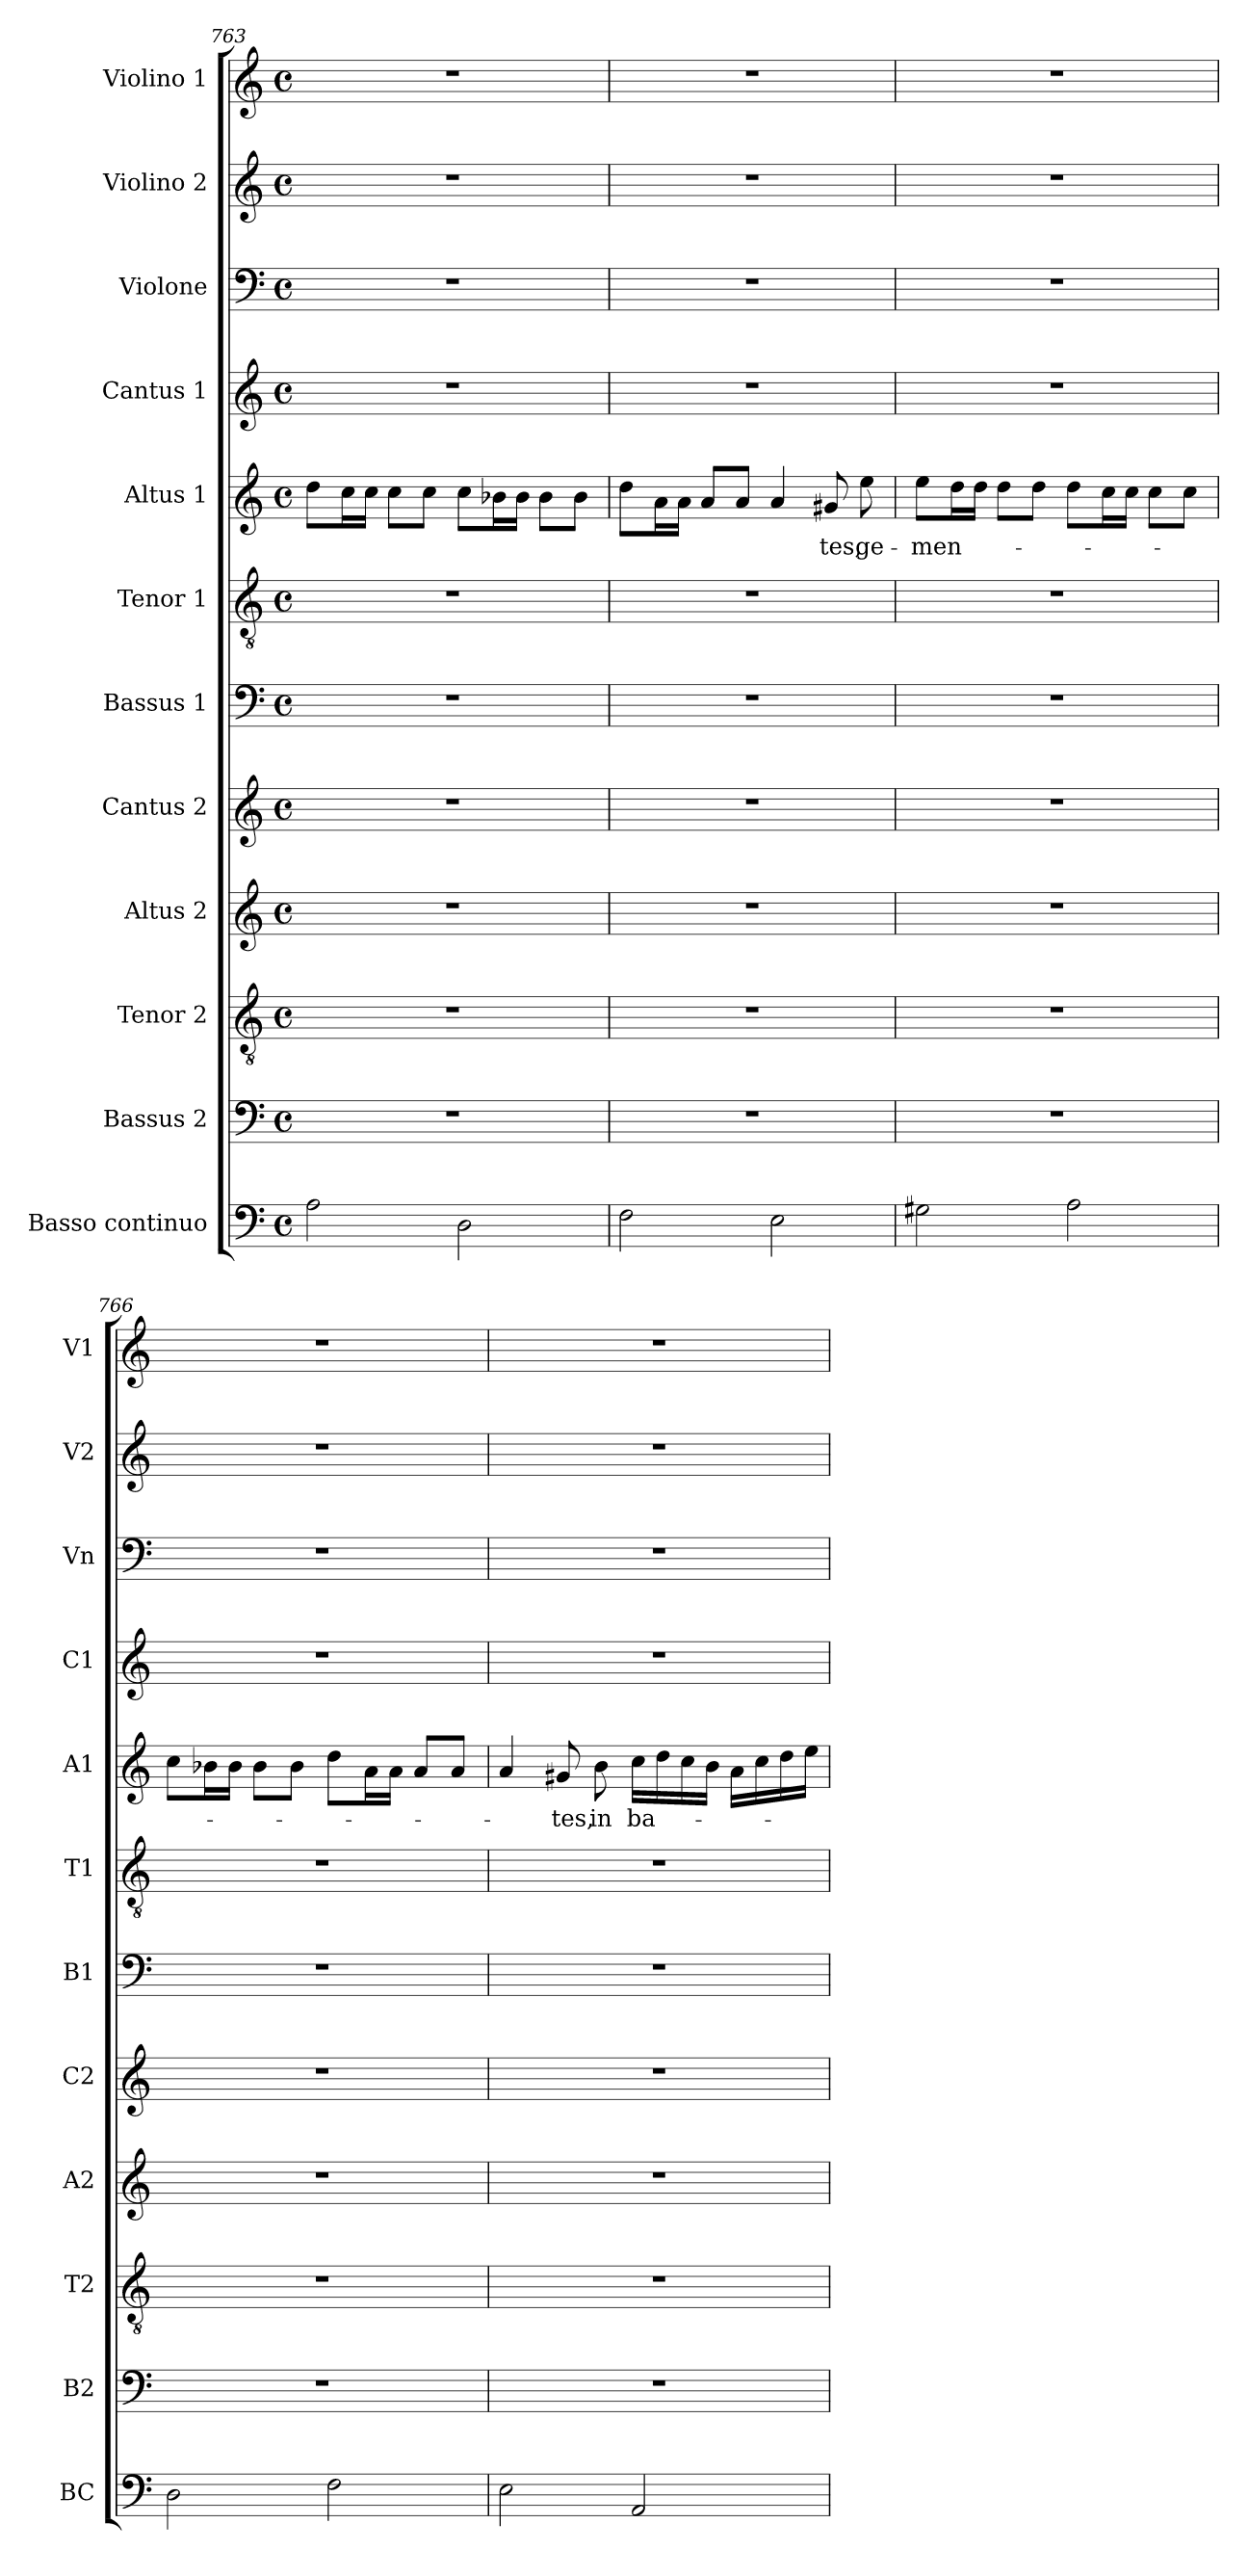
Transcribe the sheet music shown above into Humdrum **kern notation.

**kern	**kern	**kern	**kern	**kern	**kern	**kern	**kern	**text	**kern	**kern	**kern	**kern
*part12	*part11	*part10	*part9	*part8	*part7	*part6	*part5	*part5	*part4	*part3	*part2	*part1
*staff12	*staff11	*staff10	*staff9	*staff8	*staff7	*staff6	*staff5	*staff5	*staff4	*staff3	*staff2	*staff1
*I"Basso continuo	*I"Bassus 2	*I"Tenor 2	*I"Altus 2	*I"Cantus 2	*I"Bassus 1	*I"Tenor 1	*I"Altus 1	*	*I"Cantus 1	*I"Violone	*I"Violino 2	*I"Violino 1
*I'BC	*I'B2	*I'T2	*I'A2	*I'C2	*I'B1	*I'T1	*I'A1	*	*I'C1	*I'Vn	*I'V2	*I'V1
*clefF4	*clefF4	*clefGv2	*clefG2	*clefG2	*clefF4	*clefGv2	*clefG2	*	*clefG2	*clefF4	*clefG2	*clefG2
*ITrd7c12	*	*	*	*	*	*	*	*	*	*ITrd7c12	*	*
*k[]	*k[]	*k[]	*k[]	*k[]	*k[]	*k[]	*k[]	*	*k[]	*k[]	*k[]	*k[]
*C:	*C:	*C:	*C:	*C:	*C:	*C:	*C:	*	*C:	*C:	*C:	*C:
*M4/4	*M4/4	*M4/4	*M4/4	*M4/4	*M4/4	*M4/4	*M4/4	*	*M4/4	*M4/4	*M4/4	*M4/4
*met(c)	*met(c)	*met(c)	*met(c)	*met(c)	*met(c)	*met(c)	*met(c)	*	*met(c)	*met(c)	*met(c)	*met(c)
=763	=763	=763	=763	=763	=763	=763	=763	=763	=763	=763	=763	=763
2AA\	1r	1r	1r	1r	1r	1r	8dd\L	.	1r	1r	1r	1r
.	.	.	.	.	.	.	16cc\L	.	.	.	.	.
.	.	.	.	.	.	.	16cc\JJ	.	.	.	.	.
.	.	.	.	.	.	.	8cc\L	.	.	.	.	.
.	.	.	.	.	.	.	8cc\J	.	.	.	.	.
2DD\	.	.	.	.	.	.	8cc\L	.	.	.	.	.
.	.	.	.	.	.	.	16b-X\L	.	.	.	.	.
.	.	.	.	.	.	.	16b-\JJ	.	.	.	.	.
.	.	.	.	.	.	.	8b-\L	.	.	.	.	.
.	.	.	.	.	.	.	8b-\J	.	.	.	.	.
=764	=764	=764	=764	=764	=764	=764	=764	=764	=764	=764	=764	=764
2FF\	1r	1r	1r	1r	1r	1r	8dd\L	.	1r	1r	1r	1r
.	.	.	.	.	.	.	16a\L	.	.	.	.	.
.	.	.	.	.	.	.	16a\JJ	.	.	.	.	.
.	.	.	.	.	.	.	8a/L	.	.	.	.	.
.	.	.	.	.	.	.	8a/J	.	.	.	.	.
2EE\	.	.	.	.	.	.	4a/	.	.	.	.	.
!	!	!	!	!	!	!	!	!LO:LY:b	!	!	!	!
.	.	.	.	.	.	.	8g#X/	tes,	.	.	.	.
!	!	!	!	!	!	!	!	!LO:LY:b	!	!	!	!
.	.	.	.	.	.	.	8ee\	ge-	.	.	.	.
=765	=765	=765	=765	=765	=765	=765	=765	=765	=765	=765	=765	=765
!	!	!	!	!	!	!	!	!LO:LY:b	!	!	!	!
2GG#X\	1r	1r	1r	1r	1r	1r	8ee\L	-men-	1r	1r	1r	1r
.	.	.	.	.	.	.	16dd\L	.	.	.	.	.
.	.	.	.	.	.	.	16dd\JJ	.	.	.	.	.
.	.	.	.	.	.	.	8dd\L	.	.	.	.	.
.	.	.	.	.	.	.	8dd\J	.	.	.	.	.
2AA\	.	.	.	.	.	.	8dd\L	.	.	.	.	.
.	.	.	.	.	.	.	16cc\L	.	.	.	.	.
.	.	.	.	.	.	.	16cc\JJ	.	.	.	.	.
.	.	.	.	.	.	.	8cc\L	.	.	.	.	.
.	.	.	.	.	.	.	8cc\J	.	.	.	.	.
!!LO:LB:g=z
=766	=766	=766	=766	=766	=766	=766	=766	=766	=766	=766	=766	=766
2DD\	1r	1r	1r	1r	1r	1r	8cc\L	.	1r	1r	1r	1r
.	.	.	.	.	.	.	16b-X\L	.	.	.	.	.
.	.	.	.	.	.	.	16b-\JJ	.	.	.	.	.
.	.	.	.	.	.	.	8b-\L	.	.	.	.	.
.	.	.	.	.	.	.	8b-\J	.	.	.	.	.
2FF\	.	.	.	.	.	.	8dd\L	.	.	.	.	.
.	.	.	.	.	.	.	16a\L	.	.	.	.	.
.	.	.	.	.	.	.	16a\JJ	.	.	.	.	.
.	.	.	.	.	.	.	8a/L	.	.	.	.	.
.	.	.	.	.	.	.	8a/J	.	.	.	.	.
=767	=767	=767	=767	=767	=767	=767	=767	=767	=767	=767	=767	=767
2EE\	1r	1r	1r	1r	1r	1r	4a/	.	1r	1r	1r	1r
!	!	!	!	!	!	!	!	!LO:LY:b	!	!	!	!
.	.	.	.	.	.	.	8g#X/	-tes,	.	.	.	.
!	!	!	!	!	!	!	!	!LO:LY:b	!	!	!	!
.	.	.	.	.	.	.	8b\	in	.	.	.	.
!	!	!	!	!	!	!	!	!LO:LY:b	!	!	!	!
2AAA/	.	.	.	.	.	.	16cc\LL	ba-	.	.	.	.
.	.	.	.	.	.	.	16dd\	.	.	.	.	.
.	.	.	.	.	.	.	16cc\	.	.	.	.	.
.	.	.	.	.	.	.	16b\JJ	.	.	.	.	.
.	.	.	.	.	.	.	16a\LL	.	.	.	.	.
.	.	.	.	.	.	.	16cc\	.	.	.	.	.
.	.	.	.	.	.	.	16dd\	.	.	.	.	.
.	.	.	.	.	.	.	16ee\JJ	.	.	.	.	.
=	=	=	=	=	=	=	=	=	=	=	=	=
*-	*-	*-	*-	*-	*-	*-	*-	*-	*-	*-	*-	*-
